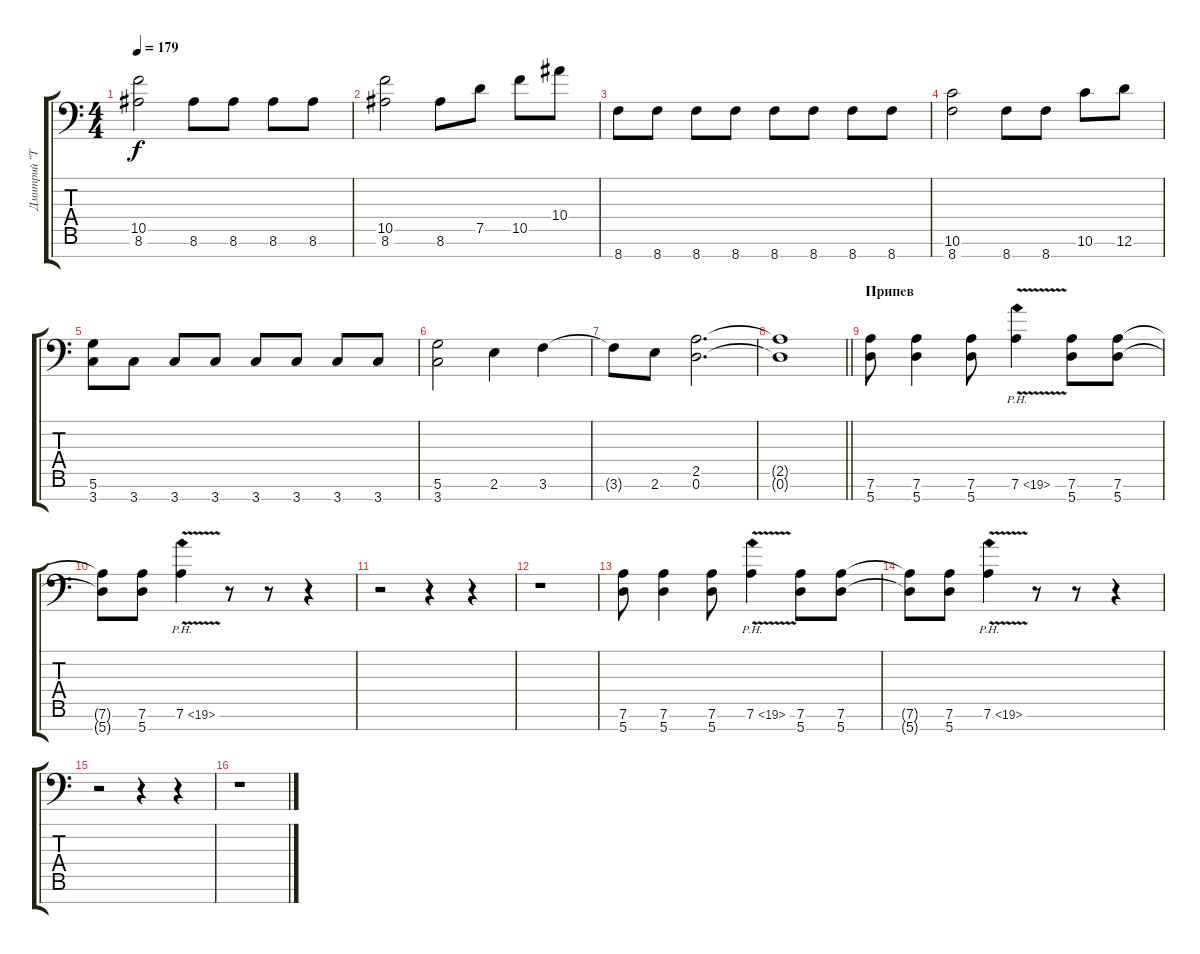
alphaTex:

\track ("Дмитрий \"Terris\" Процко" "Дмитрий \"T") {instrument distortionguitar}
\staff {score tabs}
\tuning (D4 A3 F3 C3 G2 D2 A1) {hide}
\ts (4 4)
\tempo 179
\clef f4
\ks c
(10.5 8.6).2{dy f} 8.6.8 8.6.8 8.6.8 8.6.8 |
(10.5 8.6).2 8.6.8 7.5.8 10.5.8 10.4.8 |
8.7.8 8.7.8 8.7.8 8.7.8 8.7.8 8.7.8 8.7.8 8.7.8 |
(10.6 8.7).2 8.7.8 8.7.8 10.6.8 12.6.8 |
(5.6 3.7).8 3.7.8 3.7.8 3.7.8 3.7.8 3.7.8 3.7.8 3.7.8 |
(5.6 3.7).2 2.6.4 3.6.4 |
3.6{t}.8 2.6.8 (2.5 0.6).2{d} |
\barLineRight lightlight
(2.5{t} 0.6{t}).1 |
\section ("" "Припев")
(7.6 5.7).8 (7.6 5.7).4 (7.6 5.7).8 7.6{ph 12 v}.4 (7.6 5.7).8 (7.6 5.7).8 |
(7.6{t} 5.7{t}).8 (7.6 5.7).8 7.6{ph 12 v}.4 r.8 r.8 r.4 |
r.2 r.4 r.4 |
r.1 |
(7.6 5.7).8 (7.6 5.7).4 (7.6 5.7).8 7.6{ph 12 v}.4 (7.6 5.7).8 (7.6 5.7).8 |
(7.6{t} 5.7{t}).8 (7.6 5.7).8 7.6{ph 12 v}.4 r.8 r.8 r.4 |
r.2 r.4 r.4 |
r.1
